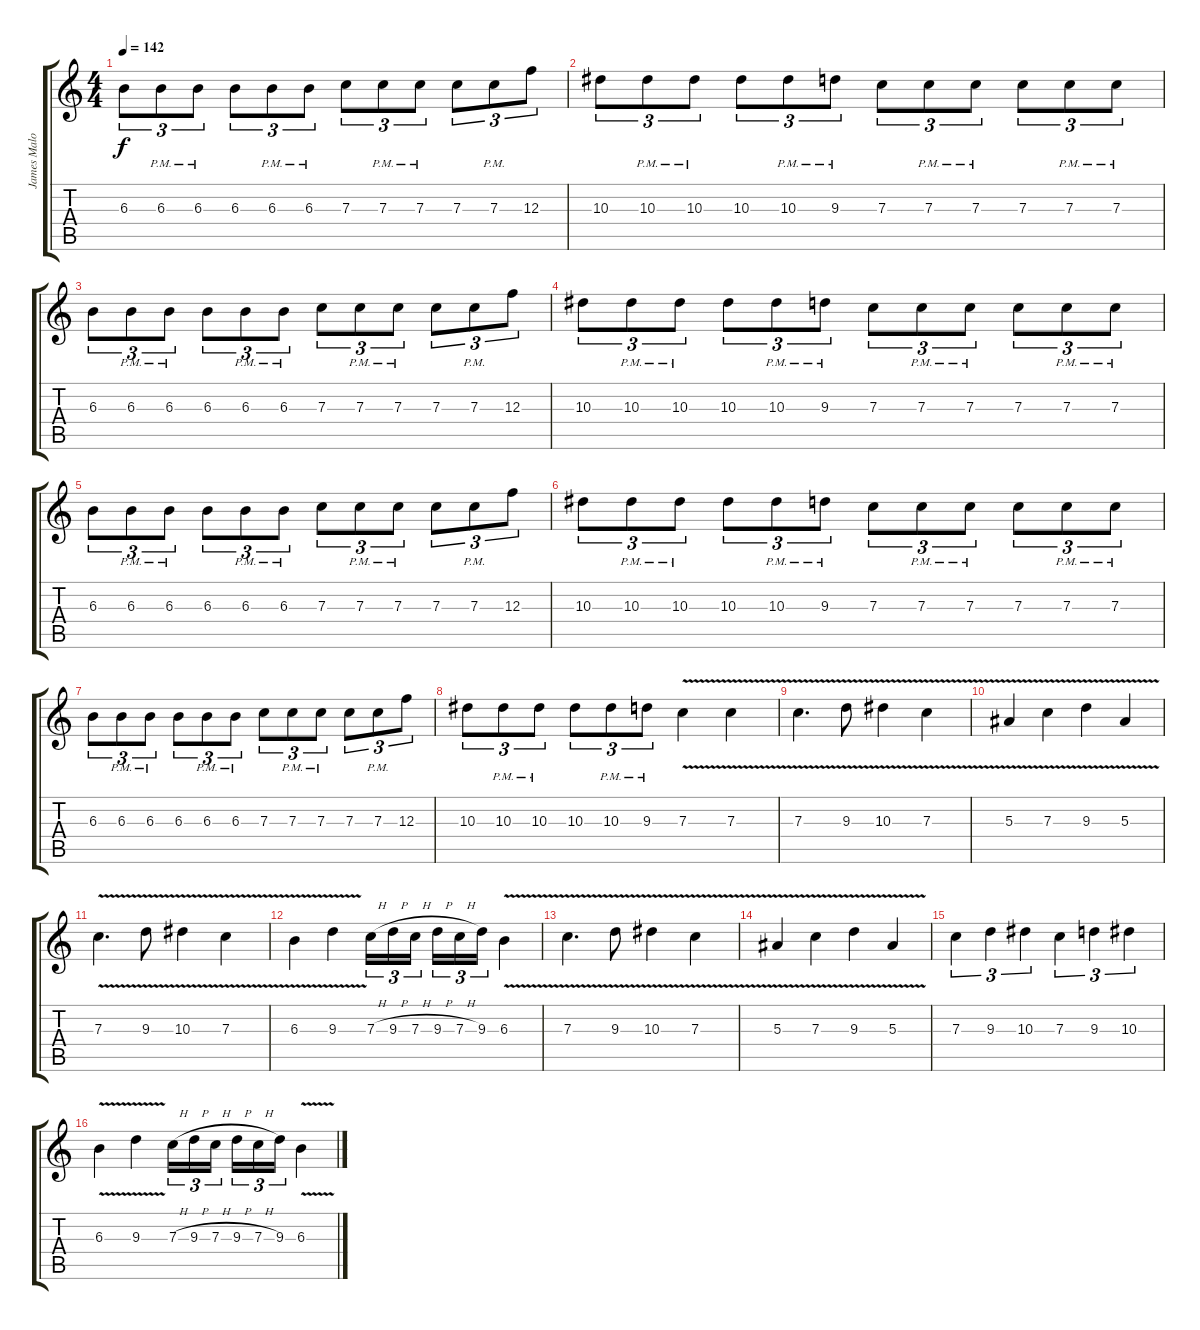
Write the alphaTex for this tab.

\track ("James Malone Rhythm/Solo" "James Malo") {instrument distortionguitar}
\staff {score tabs}
\tuning (D4 A3 F3 C3 G2 C2) {hide}
\ts (4 4)
\tempo 142
\clef g2
\ks c
6.3.8{tu (3 2) dy f instrument distortionguitar} 6.3{pm}.8{tu (3 2)} 6.3{pm}.8{tu (3 2)} 6.3.8{tu (3 2)} 6.3{pm}.8{tu (3 2)} 6.3{pm}.8{tu (3 2)} 7.3.8{tu (3 2)} 7.3{pm}.8{tu (3 2)} 7.3{pm}.8{tu (3 2)} 7.3.8{tu (3 2)} 7.3{pm}.8{tu (3 2)} 12.3.8{tu (3 2)} |
10.3.8{tu (3 2)} 10.3{pm}.8{tu (3 2)} 10.3{pm}.8{tu (3 2)} 10.3.8{tu (3 2)} 10.3{pm}.8{tu (3 2)} 9.3{pm}.8{tu (3 2)} 7.3.8{tu (3 2)} 7.3{pm}.8{tu (3 2)} 7.3{pm}.8{tu (3 2)} 7.3.8{tu (3 2)} 7.3{pm}.8{tu (3 2)} 7.3{pm}.8{tu (3 2)} |
6.3.8{tu (3 2)} 6.3{pm}.8{tu (3 2)} 6.3{pm}.8{tu (3 2)} 6.3.8{tu (3 2)} 6.3{pm}.8{tu (3 2)} 6.3{pm}.8{tu (3 2)} 7.3.8{tu (3 2)} 7.3{pm}.8{tu (3 2)} 7.3{pm}.8{tu (3 2)} 7.3.8{tu (3 2)} 7.3{pm}.8{tu (3 2)} 12.3.8{tu (3 2)} |
10.3.8{tu (3 2)} 10.3{pm}.8{tu (3 2)} 10.3{pm}.8{tu (3 2)} 10.3.8{tu (3 2)} 10.3{pm}.8{tu (3 2)} 9.3{pm}.8{tu (3 2)} 7.3.8{tu (3 2)} 7.3{pm}.8{tu (3 2)} 7.3{pm}.8{tu (3 2)} 7.3.8{tu (3 2)} 7.3{pm}.8{tu (3 2)} 7.3{pm}.8{tu (3 2)} |
6.3.8{tu (3 2)} 6.3{pm}.8{tu (3 2)} 6.3{pm}.8{tu (3 2)} 6.3.8{tu (3 2)} 6.3{pm}.8{tu (3 2)} 6.3{pm}.8{tu (3 2)} 7.3.8{tu (3 2)} 7.3{pm}.8{tu (3 2)} 7.3{pm}.8{tu (3 2)} 7.3.8{tu (3 2)} 7.3{pm}.8{tu (3 2)} 12.3.8{tu (3 2)} |
10.3.8{tu (3 2)} 10.3{pm}.8{tu (3 2)} 10.3{pm}.8{tu (3 2)} 10.3.8{tu (3 2)} 10.3{pm}.8{tu (3 2)} 9.3{pm}.8{tu (3 2)} 7.3.8{tu (3 2)} 7.3{pm}.8{tu (3 2)} 7.3{pm}.8{tu (3 2)} 7.3.8{tu (3 2)} 7.3{pm}.8{tu (3 2)} 7.3{pm}.8{tu (3 2)} |
6.3.8{tu (3 2)} 6.3{pm}.8{tu (3 2)} 6.3{pm}.8{tu (3 2)} 6.3.8{tu (3 2)} 6.3{pm}.8{tu (3 2)} 6.3{pm}.8{tu (3 2)} 7.3.8{tu (3 2)} 7.3{pm}.8{tu (3 2)} 7.3{pm}.8{tu (3 2)} 7.3.8{tu (3 2)} 7.3{pm}.8{tu (3 2)} 12.3.8{tu (3 2)} |
10.3.8{tu (3 2)} 10.3{pm}.8{tu (3 2)} 10.3{pm}.8{tu (3 2)} 10.3.8{tu (3 2)} 10.3{pm}.8{tu (3 2)} 9.3{pm}.8{tu (3 2)} 7.3{v}.4 7.3{v}.4 |
7.3{v}.4{d} 9.3{v}.8 10.3{v}.4 7.3{v}.4 |
5.3{v}.4 7.3{v}.4 9.3{v}.4 5.3{v}.4 |
7.3{v}.4{d} 9.3{v}.8 10.3{v}.4 7.3{v}.4 |
6.3{v}.4 9.3{v}.4 7.3{h}.16{tu (3 2)} 9.3{h}.16{tu (3 2)} 7.3{h}.16{tu (3 2) beam splitsecondary} 9.3{h}.16{tu (3 2)} 7.3{h}.16{tu (3 2)} 9.3.16{tu (3 2)} 6.3{v}.4 |
7.3{v}.4{d} 9.3{v}.8 10.3{v}.4 7.3{v}.4 |
5.3{v}.4 7.3{v}.4 9.3{v}.4 5.3{v}.4 |
7.3.4{tu (3 2)} 9.3.4{tu (3 2)} 10.3.4{tu (3 2)} 7.3.4{tu (3 2)} 9.3.4{tu (3 2)} 10.3.4{tu (3 2)} |
6.3{v}.4 9.3{v}.4 7.3{h}.16{tu (3 2)} 9.3{h}.16{tu (3 2)} 7.3{h}.16{tu (3 2) beam splitsecondary} 9.3{h}.16{tu (3 2)} 7.3{h}.16{tu (3 2)} 9.3.16{tu (3 2)} 6.3{v}.4
